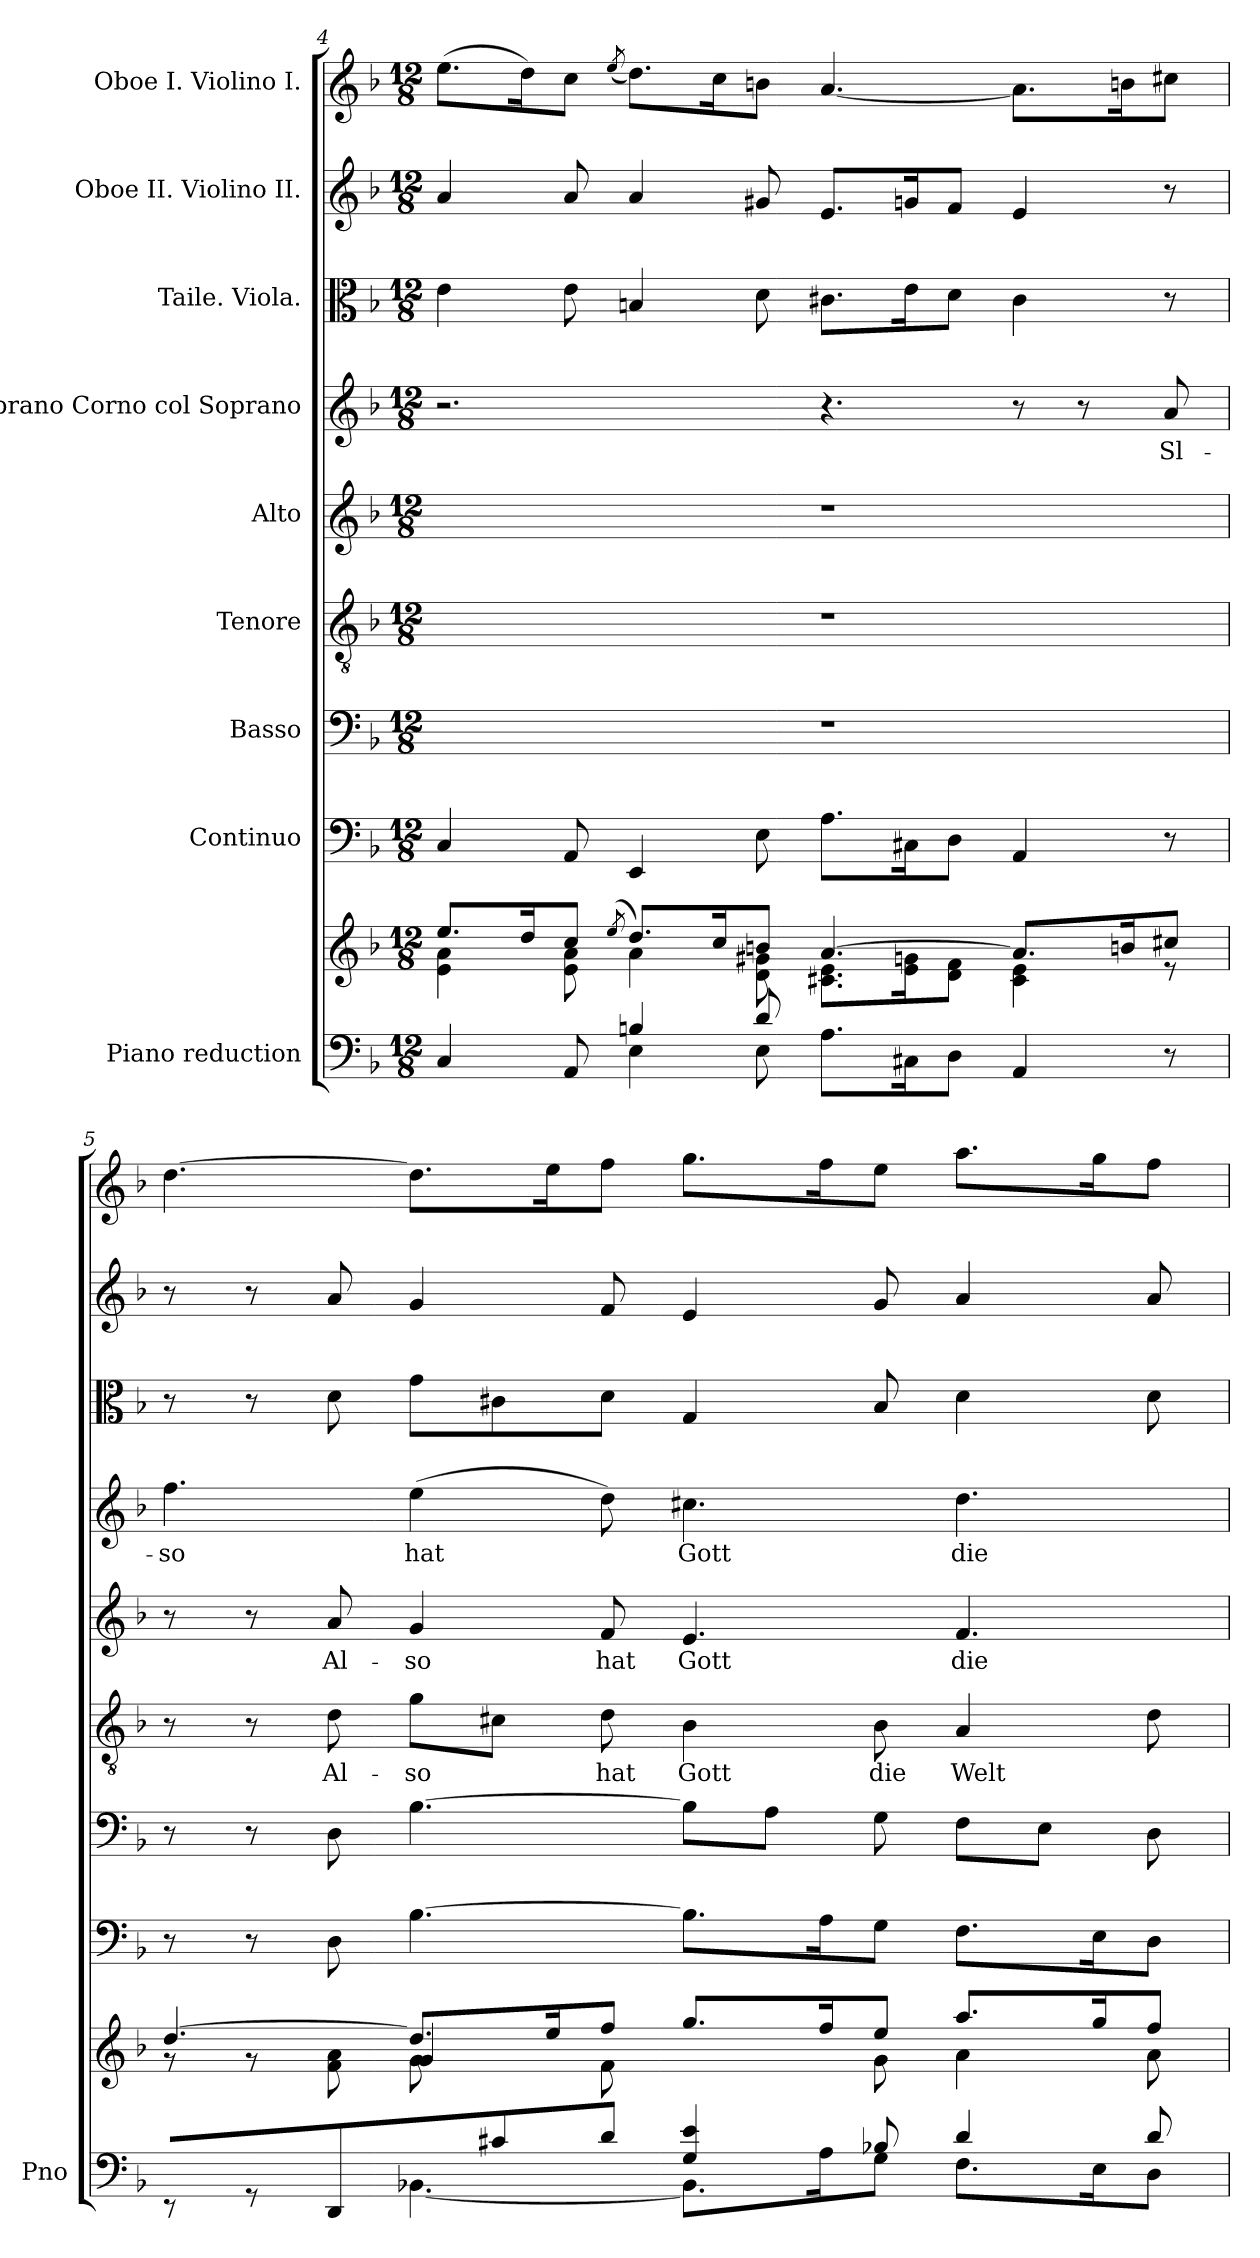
**kern	**kern	**kern	**kern	**kern	**text	**kern	**text	**kern	**text	**kern	**kern	**kern
*part9	*part9	*part8	*part7	*part6	*part6	*part5	*part5	*part4	*part4	*part3	*part2	*part1
*staff10	*staff9	*staff8	*staff7	*staff6	*staff6	*staff5	*staff5	*staff4	*staff4	*staff3	*staff2	*staff1
*I"Piano reduction	*	*I"Continuo	*I"Basso	*I"Tenore	*	*I"Alto	*	*I"Soprano Corno col Soprano	*	*I"Taile. Viola.	*I"Oboe II. Violino II.	*I"Oboe I. Violino I.
*I'Pno	*	*	*	*	*	*	*	*	*	*	*	*
*clefF4	*clefG2	*clefF4	*clefF4	*clefGv2	*	*clefG2	*	*clefG2	*	*clefC3	*clefG2	*clefG2
*k[b-]	*k[b-]	*k[b-]	*k[b-]	*k[b-]	*	*k[b-]	*	*k[b-]	*	*k[b-]	*k[b-]	*k[b-]
*M12/8	*M12/8	*M12/8	*M12/8	*M12/8	*	*M12/8	*	*M12/8	*	*M12/8	*M12/8	*M12/8
=4	=4	=4	=4	=4	=4	=4	=4	=4	=4	=4	=4	=4
*^	*^	*	*	*	*	*	*	*	*	*	*	*
4C/	4.ryy	8.ee/L	4e\ 4a\	4C/	1.r	1.r	.	1.r	.	2.r	.	4e\	4a/	(>8.ee\L
.	.	16dd/K	.	.	.	.	.	.	.	.	.	.	.	16dd\K)
8AA/	.	8cc/J	8e\ 8a\	8AA/	.	.	.	.	.	.	.	8e\	8a/	8cc\J
.	.	(<8qee/	.	.	.	.	.	.	.	.	.	.	.	(<8qee/
4Bn/	4E\	8.dd/L)	4a\	4EE/	.	.	.	.	.	.	.	4Bn/	4a/	8.dd\L)
.	.	16cc/K	.	.	.	.	.	.	.	.	.	.	.	16cc\K
8d/	8E\	8bn/J	8d\ 8g#X\	8E\	.	.	.	.	.	.	.	8d\	8g#X/	8bn\J
8.A\L	4ryy	[4.a/	8.c#X\ 8.e\L	8.A\L	.	.	.	.	.	4.r	.	8.c#X\L	8.e/L	[4.a/
16C#X\K	.	.	16e\ 16gn\K	16C#X\K	.	.	.	.	.	.	.	16e\K	16gn/K	.
8D\J	4ryy	.	8d\ 8f\J	8D\J	.	.	.	.	.	.	.	8d\J	8f/J	.
4AA/	.	8.a/L]	4c#\ 4e\	4AA/	.	.	.	.	.	8r	.	4c#\	4e/	8.a\L]
.	8ryy	.	.	.	.	.	.	.	.	8r	.	.	.	.
.	.	16bn/K	.	.	.	.	.	.	.	.	.	.	.	16bn\K
!	!	!	!	!	!	!	!	!	!	!	!LO:LY:b	!	!	!
8r	8ryy	8cc#X/J	8re	8r	.	.	.	.	.	8a/	Sl-	8r	8r	8cc#X\J
!!LO:PB:g=z
=5	=5	=5	=5	=5	=5	=5	=5	=5	=5	=5	=5	=5	=5	=5
*	*	*	*^	*	*	*	*	*	*	*	*	*	*	*
!	!	!	!	!	!	!	!	!	!	!	!	!LO:LY:b	!	!	!
8r	8ryy	[4.dd/	8r	4.ryy	8r	8r	8r	.	8r	.	4.ff\	-so	8r	8r	[4.dd\
8r	8ryy	.	8r	.	8r	8r	8r	.	8r	.	.	.	8r	8r	.
!	!	!	!	!	!	!	!	!LO:LY:b	!	!LO:LY:b	!	!	!	!	!
8DD/	8ryy	.	8f\ 8a\	.	8D\	8D\	8d\	Al-	8a/	Al-	.	.	8d\	8a/	.
!	!	!	!	!	!	!	!	!LO:LY:b	!	!LO:LY:b	!	!LO:LY:b	!	!	!
8ryy	[4.BB-X\	8.dd/L]	4g/	8g\L	[4.B-\	[4.B-\	8g\L	-so	4g/	-so	(>4ee\	hat	8g\L	4g/	8.dd\L]
8c#X/	.	.	.	1ryy	.	.	8c#X\J	.	.	.	.	.	8c#X\	.	.
.	.	16ee/K	.	.	.	.	.	.	.	.	.	.	.	.	16ee\K
!	!	!	!	!	!	!	!	!LO:LY:b	!	!LO:LY:b	!	!	!	!	!
8d/J	.	8ff/J	8f\	.	.	.	8d\	hat	8f/	hat	8dd\)	.	8d\J	8f/	8ff\J
!	!	!	!	!	!	!	!	!LO:LY:b	!	!LO:LY:b	!	!LO:LY:b	!	!	!
4G/ 4e/	8.BB-\L]	8.gg/L	4ryy	.	8.B-\L]	8B-\L]	4B-\	Gott	4.e/	Gott	4.cc#X\	Gott	4G/	4e/	8.gg\L
.	.	.	.	.	.	8A\J	.	.	.	.	.	.	.	.	.
.	16A\K	16ff/K	.	.	16A\K	.	.	.	.	.	.	.	.	.	16ff\K
!	!	!	!	!	!	!	!	!LO:LY:b	!	!	!	!	!	!	!
8B-X/	8G\J	8ee/J	8g\	.	8G\J	8G\	8B-\	die	.	.	.	.	8B-/	8g/	8ee\J
!	!	!	!	!	!	!	!	!LO:LY:b	!	!LO:LY:b	!	!LO:LY:b	!	!	!
4d/	8.F\L	8.aa/L	4a\	.	8.F\L	8F\L	4A/	Welt	4.f/	die	4.dd\	die	4d\	4a/	8.aa\L
.	.	.	.	.	.	8E\J	.	.	.	.	.	.	.	.	.
.	16E\K	16gg/K	.	.	16E\K	.	.	.	.	.	.	.	.	.	16gg\K
8d/	8D\J	8ff/J	8a\	.	8D\J	8D\	8d\	.	.	.	.	.	8d\	8a/	8ff\J
*v	*v	*	*	*	*	*	*	*	*	*	*	*	*	*	*
*	*v	*v	*v	*	*	*	*	*	*	*	*	*	*	*
=	=	=	=	=	=	=	=	=	=	=	=	=
*-	*-	*-	*-	*-	*-	*-	*-	*-	*-	*-	*-	*-
